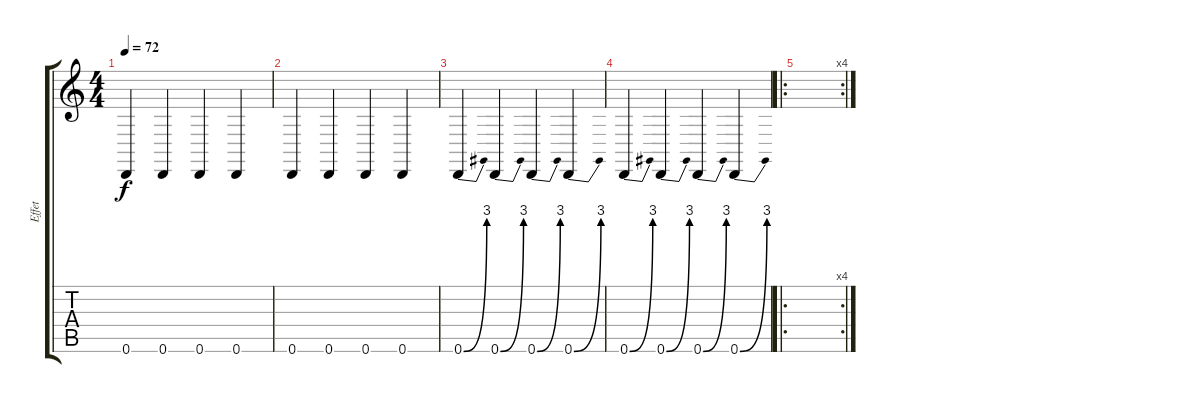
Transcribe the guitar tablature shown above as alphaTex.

\track ("Effet" "Effet") {instrument fx6goblins}
\staff {score tabs}
\tuning (E4 B3 G3 D3 A2 D2) {hide}
\ts (4 4)
\tempo 72
\clef g2
\ks c
0.6.4{dy f volume 16 instrument fx6goblins} 0.6.4{volume 16} 0.6.4{volume 16} 0.6.4{volume 16} |
0.6.4{volume 16} 0.6.4{volume 16} 0.6.4{volume 16} 0.6.4{volume 16} |
0.6{be (bend 0 0 60 12)}.4{volume 16} 0.6{be (bend 0 0 60 12)}.4{volume 16} 0.6{be (bend 0 0 60 12)}.4{volume 16} 0.6{be (bend 0 0 60 12)}.4{volume 16} |
0.6{be (bend 0 0 60 12)}.4{volume 16} 0.6{be (bend 0 0 60 12)}.4{volume 16} 0.6{be (bend 0 0 60 12)}.4{volume 16} 0.6{be (bend 0 0 60 12)}.4{volume 16} |
\ro
\rc 4
